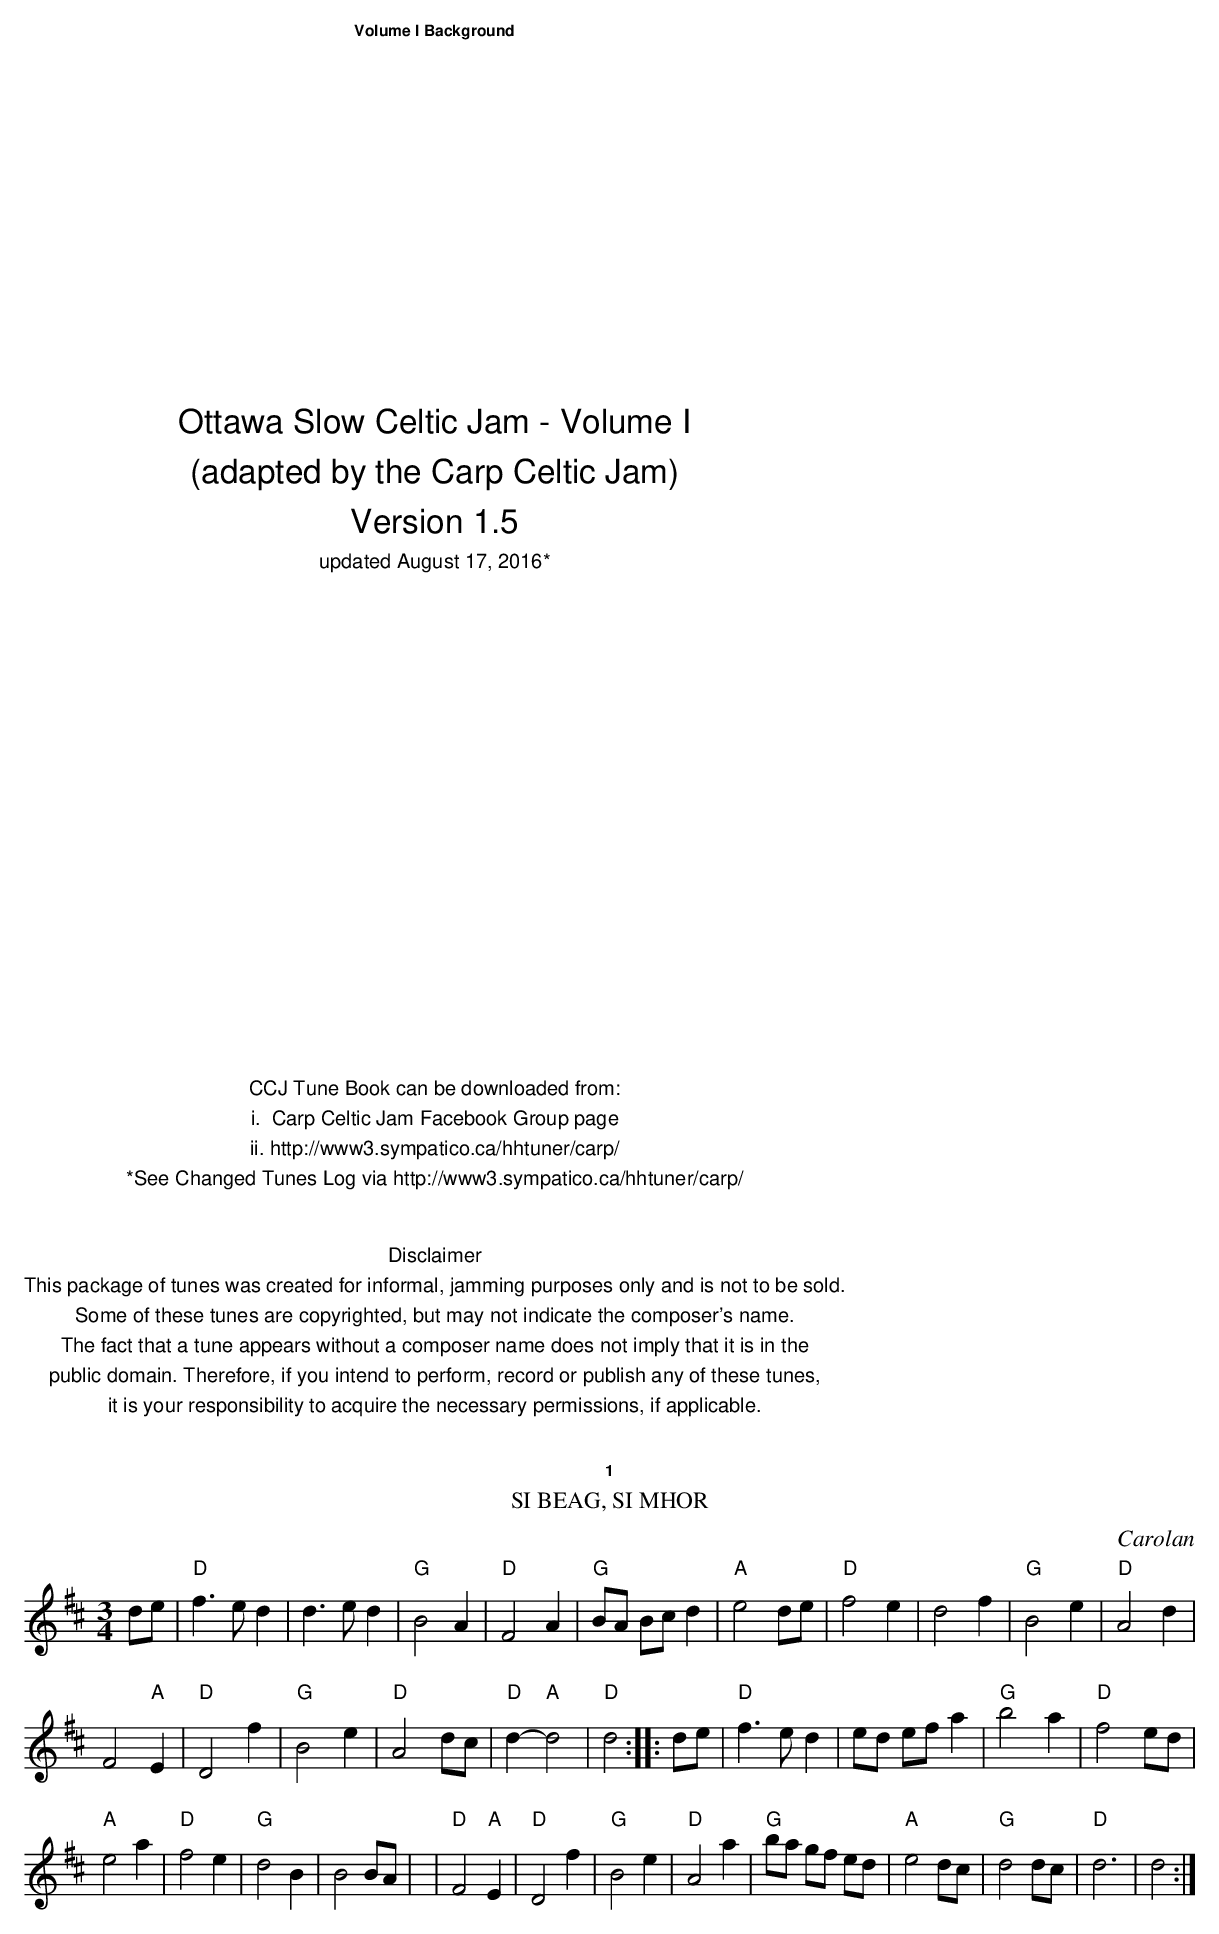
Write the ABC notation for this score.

X:1
T: Si beag, si mhor
C: Carolan
M: 3/4
L: 1/8
K: D
de \
| "D"f3e d2 | d3e d2 | "G"B4 A2 | "D"F4 A2 | "G"BA Bc d2 |\
 "A"e4 de | "D"f4 e2 | d4 f2 | "G"B4 e2 | "D"A4 d2 |
 F4 "A"E2 | "D"D4 f2 | "G"B4 e2 | "D"A4 dc |\
 "D"d2- "A"d4 | "D"d4 :: de |\
 "D"f3e d2 | ed ef a2 | "G"b4 a2 | "D"f4 ed |
 "A"e4 a2 | "D"f4 e2 | "G"d4 B2 | B4 BA |\
| "D"F4 "A"E2 | "D"D4 f2 | "G"B4 e2 | "D"A4 a2 |\
 "G"ba gf ed | "A"e4 dc | "G"d4 dc | "D"d6|d4 :|
